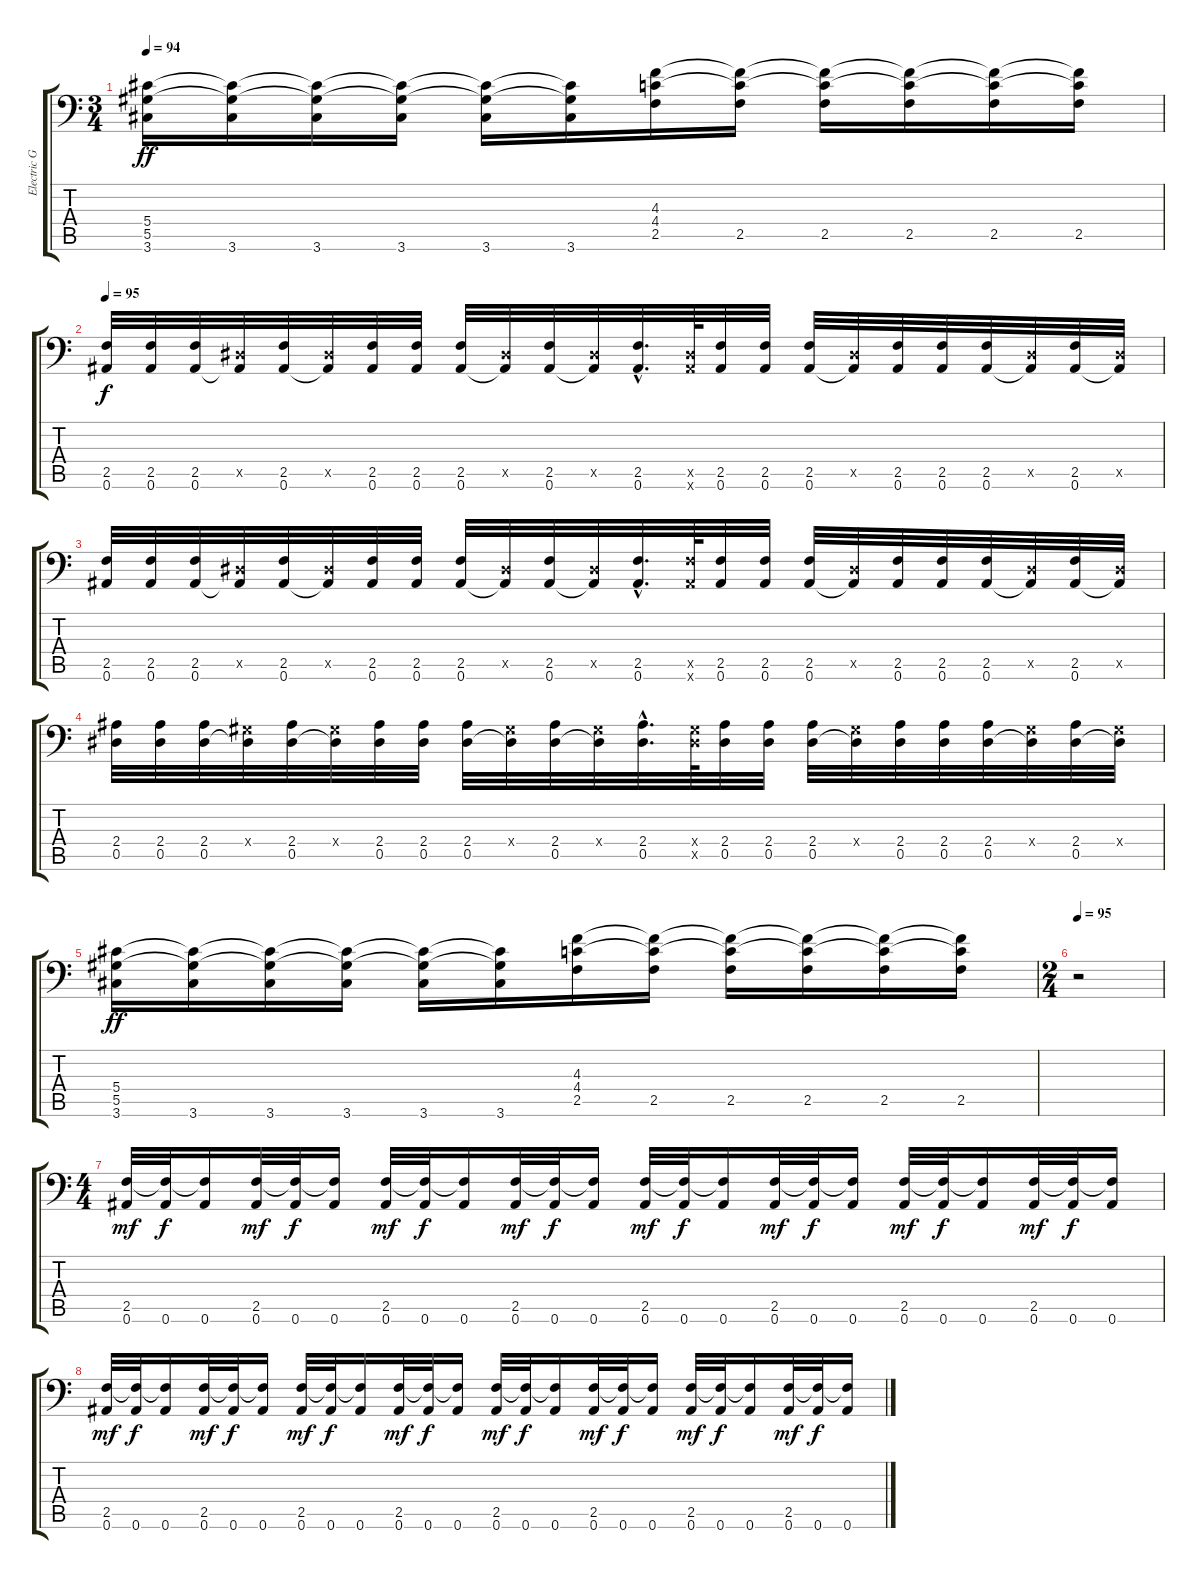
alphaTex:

\track ("Electric Guitar 4" "Electric G") {instrument distortionguitar}
\staff {score tabs}
\tuning (Bb3 F3 Db3 Ab2 Eb2 Bb1) {hide}
\ts (3 4)
\tempo 94
\clef f4
\ks c
(5.4 5.5 3.6).16{dy ff} (5.4{t} 5.5{t} 3.6).16 (5.4{t} 5.5{t} 3.6).16 (5.4{t} 5.5{t} 3.6).16 (5.4{t} 5.5{t} 3.6).16 (5.4{t} 5.5{t} 3.6).16 (4.3 4.4 2.5).16 (4.3{t} 4.4{t} 2.5).16 (4.3{t} 4.4{t} 2.5).16 (4.3{t} 4.4{t} 2.5).16 (4.3{t} 4.4{t} 2.5).16 (4.3{t} 4.4{t} 2.5).16 |
\tempo 95
(2.5 0.6).32{dy f} (2.5 0.6).32 (2.5 0.6).32 (0.5{x} 0.6{t}).32 (2.5 0.6).32 (0.5{x} 0.6{t}).32 (2.5 0.6).32 (2.5 0.6).32 (2.5 0.6).32 (0.5{x} 0.6{t}).32 (2.5 0.6).32 (0.5{x} 0.6{t}).32 (2.5{hac} 0.6{hac}).32{d} (0.5{x} 0.6{x}).64 (2.5 0.6).32 (2.5 0.6).32 (2.5 0.6).32 (0.5{x} 0.6{t}).32 (2.5 0.6).32 (2.5 0.6).32 (2.5 0.6).32 (0.5{x} 0.6{t}).32 (2.5 0.6).32 (0.5{x} 0.6{t}).32 |
(2.5 0.6).32 (2.5 0.6).32 (2.5 0.6).32 (0.5{x} 0.6{t}).32 (2.5 0.6).32 (0.5{x} 0.6{t}).32 (2.5 0.6).32 (2.5 0.6).32 (2.5 0.6).32 (0.5{x} 0.6{t}).32 (2.5 0.6).32 (0.5{x} 0.6{t}).32 (2.5{hac} 0.6{hac}).32{d} (2.5{x} 0.6{x}).64 (2.5 0.6).32 (2.5 0.6).32 (2.5 0.6).32 (0.5{x} 0.6{t}).32 (2.5 0.6).32 (2.5 0.6).32 (2.5 0.6).32 (0.5{x} 0.6{t}).32 (2.5 0.6).32 (0.5{x} 0.6{t}).32 |
(2.4 0.5).32 (2.4 0.5).32 (2.4 0.5).32 (0.4{x} 0.5{t}).32 (2.4 0.5).32 (0.4{x} 0.5{t}).32 (2.4 0.5).32 (2.4 0.5).32 (2.4 0.5).32 (0.4{x} 0.5{t}).32 (2.4 0.5).32 (0.4{x} 0.5{t}).32 (2.4{hac} 0.5{hac}).32{d} (0.4{x} 0.5{x}).64 (2.4 0.5).32 (2.4 0.5).32 (2.4 0.5).32 (0.4{x} 0.5{t}).32 (2.4 0.5).32 (2.4 0.5).32 (2.4 0.5).32 (0.4{x} 0.5{t}).32 (2.4 0.5).32 (0.4{x} 0.5{t}).32 |
(5.4 5.5 3.6).16{dy ff} (5.4{t} 5.5{t} 3.6).16 (5.4{t} 5.5{t} 3.6).16 (5.4{t} 5.5{t} 3.6).16 (5.4{t} 5.5{t} 3.6).16 (5.4{t} 5.5{t} 3.6).16 (4.3 4.4 2.5).16 (4.3{t} 4.4{t} 2.5).16 (4.3{t} 4.4{t} 2.5).16 (4.3{t} 4.4{t} 2.5).16 (4.3{t} 4.4{t} 2.5).16 (4.3{t} 4.4{t} 2.5).16 |
\ts (2 4)
\tempo 95
r.2 |
\ts (4 4)
(2.5 0.6).32{dy mf} (2.5{t} 0.6).32{dy f} (2.5{t} 0.6).16 (2.5 0.6).32{dy mf} (2.5{t} 0.6).32{dy f} (2.5{t} 0.6).16 (2.5 0.6).32{dy mf} (2.5{t} 0.6).32{dy f} (2.5{t} 0.6).16 (2.5 0.6).32{dy mf} (2.5{t} 0.6).32{dy f} (2.5{t} 0.6).16 (2.5 0.6).32{dy mf} (2.5{t} 0.6).32{dy f} (2.5{t} 0.6).16 (2.5 0.6).32{dy mf} (2.5{t} 0.6).32{dy f} (2.5{t} 0.6).16 (2.5 0.6).32{dy mf} (2.5{t} 0.6).32{dy f} (2.5{t} 0.6).16 (2.5 0.6).32{dy mf} (2.5{t} 0.6).32{dy f} (2.5{t} 0.6).16 |
(2.5 0.6).32{dy mf} (2.5{t} 0.6).32{dy f} (2.5{t} 0.6).16 (2.5 0.6).32{dy mf} (2.5{t} 0.6).32{dy f} (2.5{t} 0.6).16 (2.5 0.6).32{dy mf} (2.5{t} 0.6).32{dy f} (2.5{t} 0.6).16 (2.5 0.6).32{dy mf} (2.5{t} 0.6).32{dy f} (2.5{t} 0.6).16 (2.5 0.6).32{dy mf} (2.5{t} 0.6).32{dy f} (2.5{t} 0.6).16 (2.5 0.6).32{dy mf} (2.5{t} 0.6).32{dy f} (2.5{t} 0.6).16 (2.5 0.6).32{dy mf} (2.5{t} 0.6).32{dy f} (2.5{t} 0.6).16 (2.5 0.6).32{dy mf} (2.5{t} 0.6).32{dy f} (2.5{t} 0.6).16
